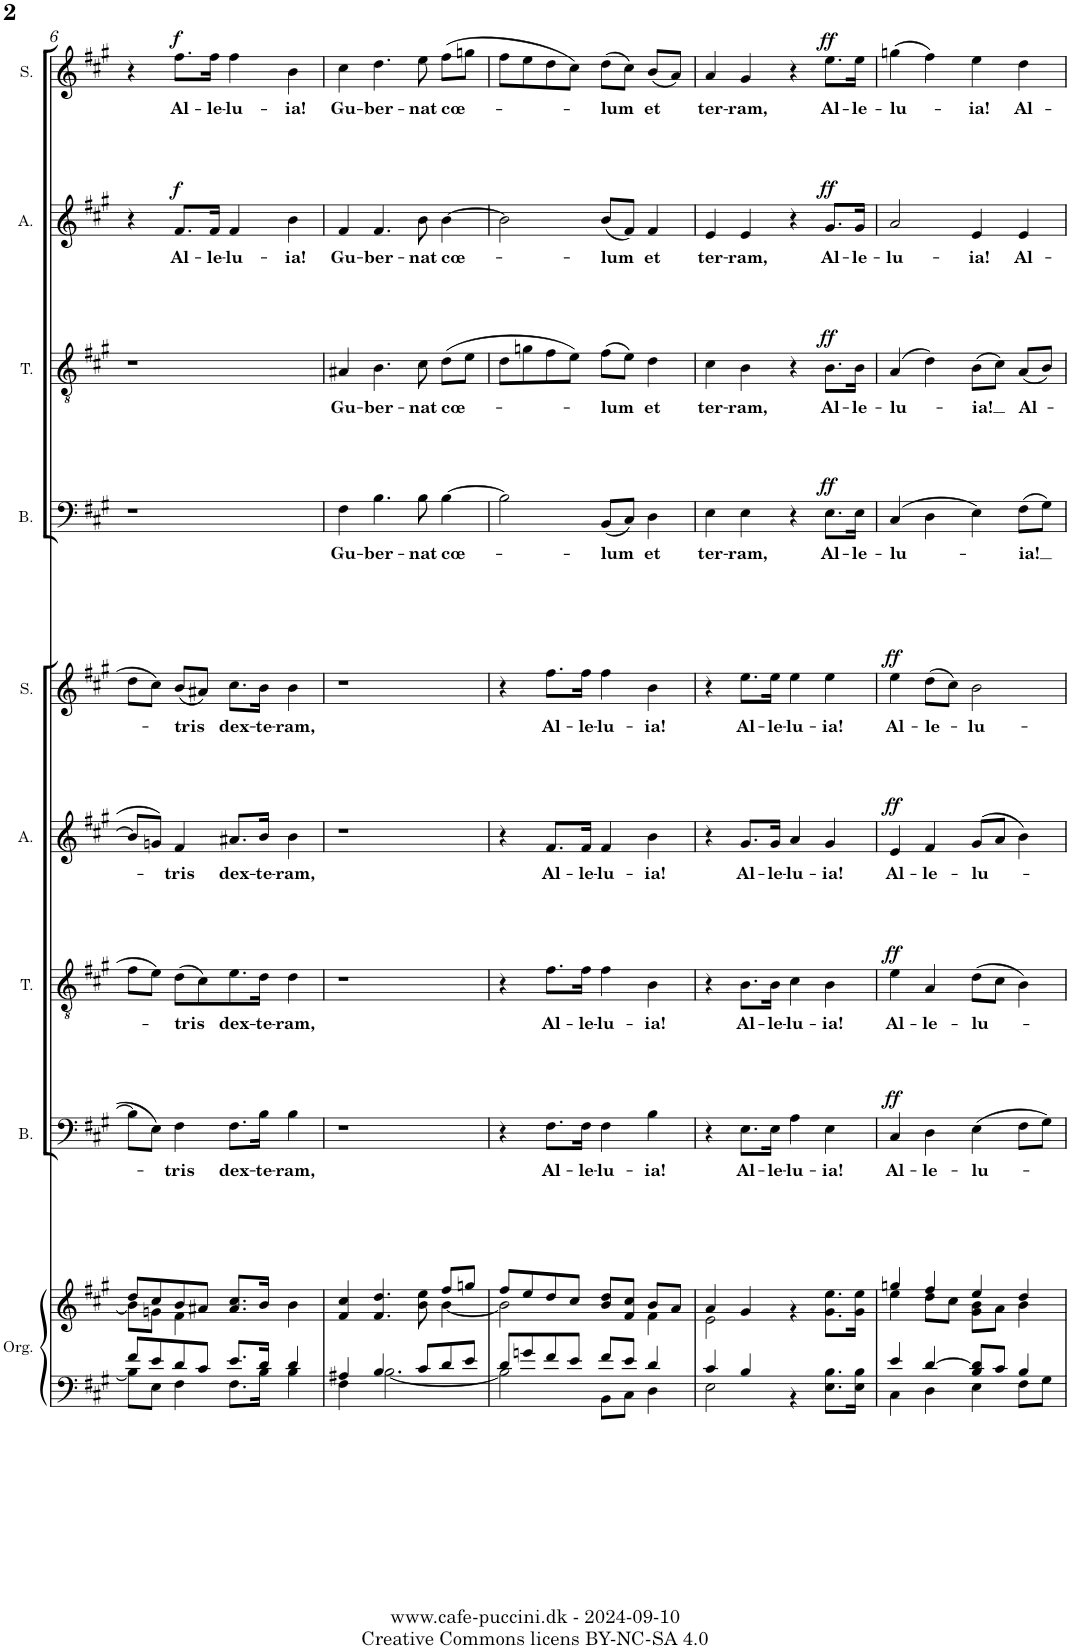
**kern	**kern	**kern	**text	**dynam	**kern	**text	**dynam	**kern	**text	**dynam	**kern	**text	**dynam	**kern	**text	**dynam	**kern	**text	**dynam	**kern	**text	**dynam	**kern	**text	**dynam
*part9	*part9	*part8	*part8	*part8	*part7	*part7	*part7	*part6	*part6	*part6	*part5	*part5	*part5	*part4	*part4	*part4	*part3	*part3	*part3	*part2	*part2	*part2	*part1	*part1	*part1
*staff10	*staff9	*staff8	*staff8	*staff8	*staff7	*staff7	*staff7	*staff6	*staff6	*staff6	*staff5	*staff5	*staff5	*staff4	*staff4	*staff4	*staff3	*staff3	*staff3	*staff2	*staff2	*staff2	*staff1	*staff1	*staff1
*I"Organ (For  rehearsal only)	*	*I"Bass	*	*	*I"Tenor	*	*	*I"Alto	*	*	*I"Soprano	*	*	*I"Bass	*	*	*I"Tenor	*	*	*I"Alto	*	*	*I"Soprano	*	*
*I'Org.	*	*I'B.	*	*	*I'T.	*	*	*I'A.	*	*	*I'S.	*	*	*I'B.	*	*	*I'T.	*	*	*I'A.	*	*	*I'S.	*	*
!!LO:PB:g=z
*clefF4	*clefG2	*clefF4	*	*	*clefGv2	*	*	*clefG2	*	*	*clefG2	*	*	*clefF4	*	*	*clefGv2	*	*	*clefG2	*	*	*clefG2	*	*
*k[f#c#g#]	*k[f#c#g#]	*k[f#c#g#]	*	*	*k[f#c#g#]	*	*	*k[f#c#g#]	*	*	*k[f#c#g#]	*	*	*k[f#c#g#]	*	*	*k[f#c#g#]	*	*	*k[f#c#g#]	*	*	*k[f#c#g#]	*	*
*M4/4	*M4/4	*M4/4	*	*	*M4/4	*	*	*M4/4	*	*	*M4/4	*	*	*M4/4	*	*	*M4/4	*	*	*M4/4	*	*	*M4/4	*	*
*met(c)	*met(c)	*met(c)	*	*	*met(c)	*	*	*met(c)	*	*	*met(c)	*	*	*met(c)	*	*	*met(c)	*	*	*met(c)	*	*	*met(c)	*	*
=6	=6	=6	=6	=6	=6	=6	=6	=6	=6	=6	=6	=6	=6	=6	=6	=6	=6	=6	=6	=6	=6	=6	=6	=6	=6
*^	*^	*	*	*	*	*	*	*	*	*	*	*	*	*	*	*	*	*	*	*	*	*	*	*	*
8f#/L	8B\L]	8dd/L	8b\L]	8B\L]	.	.	8f#\L	.	.	8b/L]	.	.	8dd\L	.	.	1r	.	.	1r	.	.	4r	.	.	4r	.	.
8e/	8E\J	8cc#/	8gn\J	8E\J	.	.	8e\J	.	.	8gn/J	.	.	8cc#\J	.	.	.	.	.	.	.	.	.	.	.	.	.	.
!	!	!	!	!	!LO:LY:b	!	!	!LO:LY:b	!	!	!LO:LY:b	!	!	!LO:LY:b	!	!	!	!	!	!	!	!	!LO:LY:b	!LO:DY:a	!	!LO:LY:b	!LO:DY:a
8d/	4F#\	8b/	4f#\	4F#\	-tris	.	(8d\L	-tris	.	4f#/	-tris	.	(8b/L	-tris	.	.	.	.	.	.	.	8.f#/L	Al-	f	8.ff#\L	Al-	f
8c#/J	.	8a#X/J	.	.	.	.	8c#\)	.	.	.	.	.	8a#X/J)	.	.	.	.	.	.	.	.	.	.	.	.	.	.
!	!	!	!	!	!	!	!	!	!	!	!	!	!	!	!	!	!	!	!	!	!	!	!LO:LY:b	!	!	!LO:LY:b	!
.	.	.	.	.	.	.	.	.	.	.	.	.	.	.	.	.	.	.	.	.	.	16f#/Jk	-le-	.	16ff#\Jk	-le-	.
!	!	!	!	!	!LO:LY:b	!	!	!LO:LY:b	!	!	!LO:LY:b	!	!	!LO:LY:b	!	!	!	!	!	!	!	!	!LO:LY:b	!	!	!LO:LY:b	!
8.e/L	8.F#\L	8.a#/ 8.cc#/L	2ryy	8.F#\L	dex-	.	8.e\	dex-	.	8.a#X/L	dex-	.	8.cc#\L	dex-	.	.	.	.	.	.	.	4f#/	-lu-	.	4ff#\	-lu-	.
!	!	!	!	!	!LO:LY:b	!	!	!LO:LY:b	!	!	!LO:LY:b	!	!	!LO:LY:b	!	!	!	!	!	!	!	!	!	!	!	!	!
16d/Jk	16B\Jk	16b/Jk	.	16B\Jk	-te-	.	16d\Jk	-te-	.	16b/Jk	-te-	.	16b\Jk	-te-	.	.	.	.	.	.	.	.	.	.	.	.	.
!	!	!	!	!	!LO:LY:b	!	!	!LO:LY:b	!	!	!LO:LY:b	!	!	!LO:LY:b	!	!	!	!	!	!	!	!	!LO:LY:b	!	!	!LO:LY:b	!
4d/	4B\	4b\	.	4B\	-ram,	.	4d\	-ram,	.	4b\	-ram,	.	4b\	-ram,	.	.	.	.	.	.	.	4b\	-ia!	.	4b\	-ia!	.
=7	=7	=7	=7	=7	=7	=7	=7	=7	=7	=7	=7	=7	=7	=7	=7	=7	=7	=7	=7	=7	=7	=7	=7	=7	=7	=7	=7
!	!	!	!	!	!	!	!	!	!	!	!	!	!	!	!	!	!LO:LY:b	!	!	!LO:LY:b	!	!	!LO:LY:b	!	!	!LO:LY:b	!
4A#X/	4F#\	4f#/ 4cc#/	2ryy	1r	.	.	1r	.	.	1r	.	.	1r	.	.	4F#\	Gu-	.	4A#X/	Gu-	.	4f#/	Gu-	.	4cc#\	Gu-	.
!	!	!	!	!	!	!	!	!	!	!	!	!	!	!	!	!	!LO:LY:b	!	!	!LO:LY:b	!	!	!LO:LY:b	!	!	!LO:LY:b	!
4.B/	[2.B\	4.f#/ 4.dd/	.	.	.	.	.	.	.	.	.	.	.	.	.	4.B\	-ber-	.	4.B\	-ber-	.	4.f#/	-ber-	.	4.dd\	-ber-	.
.	.	.	4ryy	.	.	.	.	.	.	.	.	.	.	.	.	.	.	.	.	.	.	.	.	.	.	.	.
!	!	!	!	!	!	!	!	!	!	!	!	!	!	!	!	!	!LO:LY:b	!	!	!LO:LY:b	!	!	!LO:LY:b	!	!	!LO:LY:b	!
8c#/L	.	8b\ 8ee\	.	.	.	.	.	.	.	.	.	.	.	.	.	8B\	-nat	.	8c#\	-nat	.	8b\	-nat	.	8ee\	-nat	.
!	!	!	!	!	!	!	!	!	!	!	!	!	!	!	!	!	!LO:LY:b	!	!	!LO:LY:b	!	!	!LO:LY:b	!	!	!LO:LY:b	!
8d/	.	8ff#/L	[4b\	.	.	.	.	.	.	.	.	.	.	.	.	[4B\	cœ-	.	(8d\L	cœ-	.	[4b\	cœ-	.	(8ff#\L	cœ-	.
8e/J	.	8ggn/J	.	.	.	.	.	.	.	.	.	.	.	.	.	.	.	.	8e\J	.	.	.	.	.	8ggn\J	.	.
=8	=8	=8	=8	=8	=8	=8	=8	=8	=8	=8	=8	=8	=8	=8	=8	=8	=8	=8	=8	=8	=8	=8	=8	=8	=8	=8	=8
8d/L	2B\]	8ff#/L	2b\]	4r	.	.	4r	.	.	4r	.	.	4r	.	.	2B\]	.	.	8d\L	.	.	2b\]	.	.	8ff#\L	.	.
8gn/	.	8ee/	.	.	.	.	.	.	.	.	.	.	.	.	.	.	.	.	8gn\	.	.	.	.	.	8ee\	.	.
!	!	!	!	!	!LO:LY:b	!	!	!LO:LY:b	!	!	!LO:LY:b	!	!	!LO:LY:b	!	!	!	!	!	!	!	!	!	!	!	!	!
8f#/	.	8dd/	.	8.F#\L	Al-	.	8.f#\L	Al-	.	8.f#/L	Al-	.	8.ff#\L	Al-	.	.	.	.	8f#\	.	.	.	.	.	8dd\	.	.
8e/J	.	8cc#/J	.	.	.	.	.	.	.	.	.	.	.	.	.	.	.	.	8e\J)	.	.	.	.	.	8cc#\J)	.	.
!	!	!	!	!	!LO:LY:b	!	!	!LO:LY:b	!	!	!LO:LY:b	!	!	!LO:LY:b	!	!	!	!	!	!	!	!	!	!	!	!	!
.	.	.	.	16F#\Jk	-le-	.	16f#\Jk	-le-	.	16f#/Jk	-le-	.	16ff#\Jk	-le-	.	.	.	.	.	.	.	.	.	.	.	.	.
!	!	!	!	!	!LO:LY:b	!	!	!LO:LY:b	!	!	!LO:LY:b	!	!	!LO:LY:b	!	!	!LO:LY:b	!	!	!LO:LY:b	!	!	!LO:LY:b	!	!	!LO:LY:b	!
8f#/L	8BB\L	8b/ 8dd/L	4ryy	4F#\	-lu-	.	4f#\	-lu-	.	4f#/	-lu-	.	4ff#\	-lu-	.	(8BB/L	-lum	.	(8f#\L	-lum	.	(8b/L	-lum	.	(8dd\L	-lum	.
8e/J	8C#\J	8f#/ 8cc#/J	.	.	.	.	.	.	.	.	.	.	.	.	.	8C#/J)	.	.	8e\J)	.	.	8f#/J)	.	.	8cc#\J)	.	.
!	!	!	!	!	!LO:LY:b	!	!	!LO:LY:b	!	!	!LO:LY:b	!	!	!LO:LY:b	!	!	!LO:LY:b	!	!	!LO:LY:b	!	!	!LO:LY:b	!	!	!LO:LY:b	!
4d/	4D\	8b/L	4f#\	4B\	-ia!	.	4B\	-ia!	.	4b\	-ia!	.	4b\	-ia!	.	4D\	et	.	4d\	et	.	4f#/	et	.	(8b/L	et	.
.	.	8a/J	.	.	.	.	.	.	.	.	.	.	.	.	.	.	.	.	.	.	.	.	.	.	8a/J)	.	.
=9	=9	=9	=9	=9	=9	=9	=9	=9	=9	=9	=9	=9	=9	=9	=9	=9	=9	=9	=9	=9	=9	=9	=9	=9	=9	=9	=9
!	!	!	!	!	!	!	!	!	!	!	!	!	!	!	!	!	!LO:LY:b	!	!	!LO:LY:b	!	!	!LO:LY:b	!	!	!LO:LY:b	!
4c#/	2E\	4a/	2e\	4r	.	.	4r	.	.	4r	.	.	4r	.	.	4E\	ter-	.	4c#\	ter-	.	4e/	ter-	.	4a/	ter-	.
!	!	!	!	!	!LO:LY:b	!	!	!LO:LY:b	!	!	!LO:LY:b	!	!	!LO:LY:b	!	!	!LO:LY:b	!	!	!LO:LY:b	!	!	!LO:LY:b	!	!	!LO:LY:b	!
4B/	.	4g#/	.	8.E\L	Al-	.	8.B\L	Al-	.	8.g#/L	Al-	.	8.ee\L	Al-	.	4E\	-ram,	.	4B\	-ram,	.	4e/	-ram,	.	4g#/	-ram,	.
!	!	!	!	!	!LO:LY:b	!	!	!LO:LY:b	!	!	!LO:LY:b	!	!	!LO:LY:b	!	!	!	!	!	!	!	!	!	!	!	!	!
.	.	.	.	16E\Jk	-le-	.	16B\Jk	-le-	.	16g#/Jk	-le-	.	16ee\Jk	-le-	.	.	.	.	.	.	.	.	.	.	.	.	.
!	!	!	!	!	!LO:LY:b	!	!	!LO:LY:b	!	!	!LO:LY:b	!	!	!LO:LY:b	!	!	!	!	!	!	!	!	!	!	!	!	!
2ryy	4r	2ryy	4r	4A\	-lu-	.	4c#\	-lu-	.	4a/	-lu-	.	4ee\	-lu-	.	4r	.	.	4r	.	.	4r	.	.	4r	.	.
!	!	!	!	!	!LO:LY:b	!	!	!LO:LY:b	!	!	!LO:LY:b	!	!	!LO:LY:b	!	!	!LO:LY:b	!LO:DY:a	!	!LO:LY:b	!LO:DY:a	!	!LO:LY:b	!LO:DY:a	!	!LO:LY:b	!LO:DY:a
.	8.E\ 8.B\L	.	8.g#\ 8.ee\L	4E\	-ia!	.	4B\	-ia!	.	4g#/	-ia!	.	4ee\	-ia!	.	8.E\L	Al-	ff	8.B\L	Al-	ff	8.g#/L	Al-	ff	8.ee\L	Al-	ff
!	!	!	!	!	!	!	!	!	!	!	!	!	!	!	!	!	!LO:LY:b	!	!	!LO:LY:b	!	!	!LO:LY:b	!	!	!LO:LY:b	!
.	16E\ 16B\Jk	.	16g#\ 16ee\Jk	.	.	.	.	.	.	.	.	.	.	.	.	16E\Jk	-le-	.	16B\Jk	-le-	.	16g#/Jk	-le-	.	16ee\Jk	-le-	.
=10	=10	=10	=10	=10	=10	=10	=10	=10	=10	=10	=10	=10	=10	=10	=10	=10	=10	=10	=10	=10	=10	=10	=10	=10	=10	=10	=10
!	!	!	!	!	!LO:LY:b	!LO:DY:a	!	!LO:LY:b	!LO:DY:a	!	!LO:LY:b	!LO:DY:a	!	!LO:LY:b	!LO:DY:a	!	!LO:LY:b	!	!	!LO:LY:b	!	!	!LO:LY:b	!	!	!LO:LY:b	!
4e/	4C#\	4ggn/	4ee\	4C#/	Al-	ff	4e\	Al-	ff	4e/	Al-	ff	4ee\	Al-	ff	(4C#/	-lu-	.	(4A/	-lu-	.	2a/	-lu-	.	(4ggn\	-lu-	.
!	!	!	!	!	!LO:LY:b	!	!	!LO:LY:b	!	!	!LO:LY:b	!	!	!LO:LY:b	!	!	!	!	!	!	!	!	!	!	!	!	!
[4d/	4D\	4ff#/	8dd\L	4D\	-le-	.	4A/	-le-	.	4f#/	-le-	.	(8dd\L	-le-	.	4D\	.	.	4d\)	.	.	.	.	.	4ff#\)	.	.
.	.	.	8cc#\J	.	.	.	.	.	.	.	.	.	8cc#\J)	.	.	.	.	.	.	.	.	.	.	.	.	.	.
!	!	!	!	!	!LO:LY:b	!	!	!LO:LY:b	!	!	!LO:LY:b	!	!	!LO:LY:b	!	!	!	!	!	!LO:LY:b	!	!	!LO:LY:b	!	!	!LO:LY:b	!
8B/ 8d/]L	4E\	4ee/	8g#\ 8b\L	(4E\	-lu-	.	(8d\L	-lu-	.	(8g#/L	-lu-	.	2b\	-lu-	.	4E\)	.	.	(8B\L	-ia!	.	4e/	-ia!	.	4ee\	-ia!	.
8c#/J	.	.	8a\J	.	.	.	8c#\J	.	.	8a/J	.	.	.	.	.	.	.	.	8c#\J)	.	.	.	.	.	.	.	.
!	!	!	!	!	!	!	!	!	!	!	!	!	!	!	!	!	!LO:LY:b	!	!	!LO:LY:b	!	!	!LO:LY:b	!	!	!LO:LY:b	!
4B/	8F#\L	4dd/	4b\	8F#\L	.	.	4B\)	.	.	4b\)	.	.	.	.	.	(8F#\L	-ia!	.	(8A/L	Al-	.	4e/	Al-	.	4dd\	Al-	.
.	8G#\J	.	.	8G#\J)	.	.	.	.	.	.	.	.	.	.	.	8G#\J)	.	.	8B/J)	.	.	.	.	.	.	.	.
*v	*v	*	*	*	*	*	*	*	*	*	*	*	*	*	*	*	*	*	*	*	*	*	*	*	*	*	*
*	*v	*v	*	*	*	*	*	*	*	*	*	*	*	*	*	*	*	*	*	*	*	*	*	*	*	*
=	=	=	=	=	=	=	=	=	=	=	=	=	=	=	=	=	=	=	=	=	=	=	=	=	=
*-	*-	*-	*-	*-	*-	*-	*-	*-	*-	*-	*-	*-	*-	*-	*-	*-	*-	*-	*-	*-	*-	*-	*-	*-	*-
